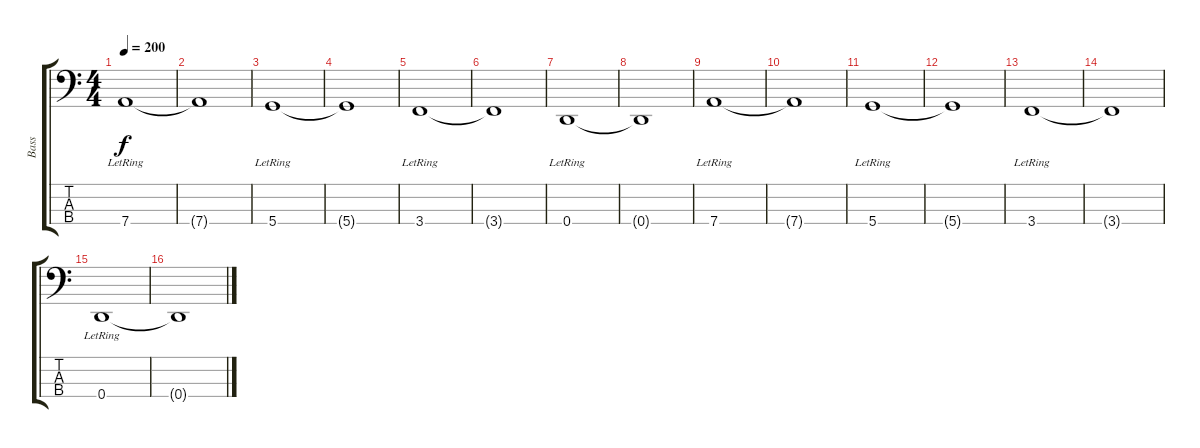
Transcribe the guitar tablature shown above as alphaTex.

\track ("Bass" "Bass") {instrument electricbassfinger}
\staff {score tabs}
\tuning (G2 D2 A1 D1) {hide}
\ts (4 4)
\tempo 200
\clef f4
\ks c
7.4{lr}.1{dy f} |
7.4{t}.1 |
5.4{lr}.1 |
5.4{t}.1 |
3.4{lr}.1 |
3.4{t}.1 |
0.4{lr}.1 |
0.4{t}.1 |
7.4{lr}.1 |
7.4{t}.1 |
5.4{lr}.1 |
5.4{t}.1 |
3.4{lr}.1 |
3.4{t}.1 |
0.4{lr}.1 |
0.4{t}.1
